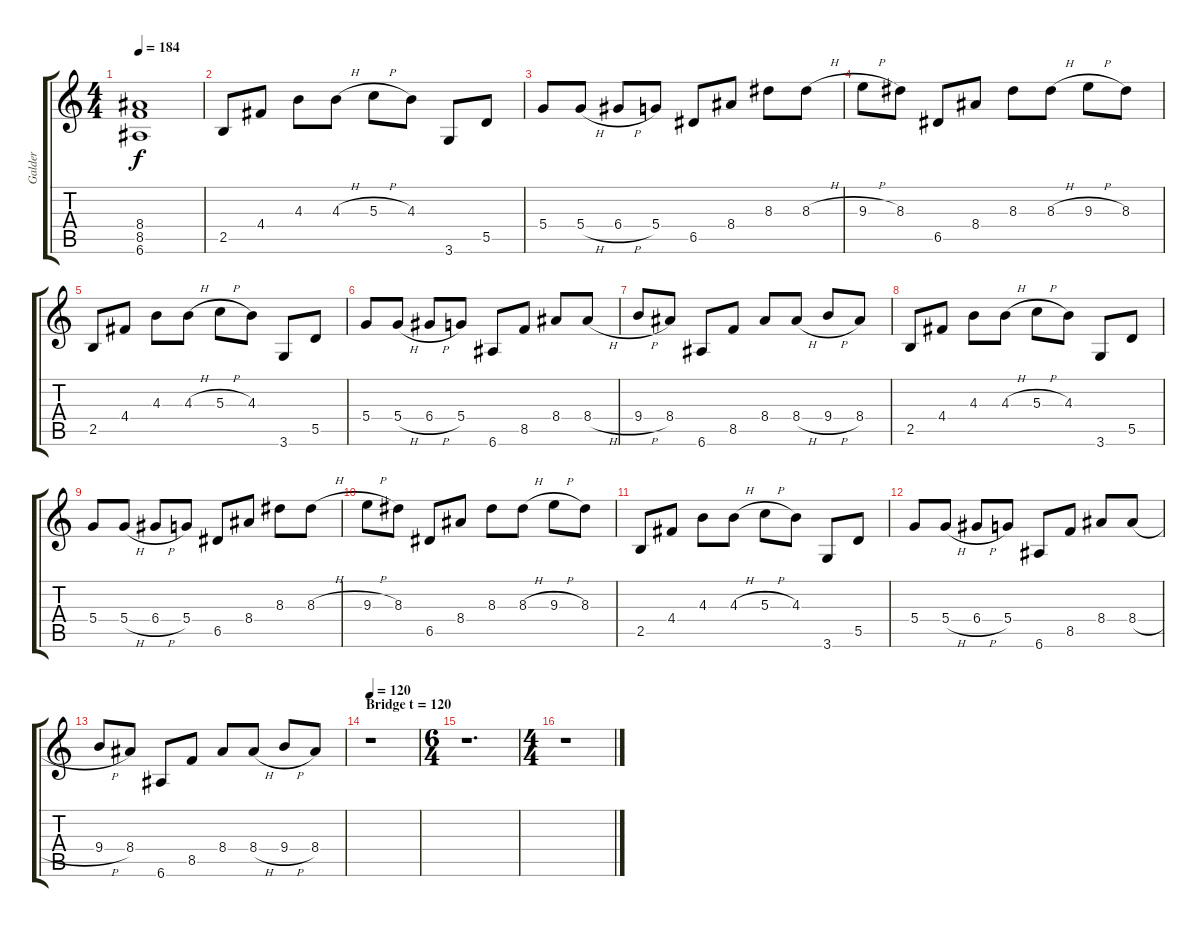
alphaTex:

\track ("Galder" "Galder") {instrument distortionguitar}
\staff {score tabs}
\tuning (E4 B3 G3 D3 A2 E2) {hide}
\ts (4 4)
\tempo 184
\clef g2
\ks c
(8.4{t} 8.5{t} 6.6{t}).1{dy f} |
2.5.8 4.4.8 4.3.8 4.3{h}.8 5.3{h}.8 4.3.8 3.6.8 5.5.8 |
5.4.8 5.4{h}.8 6.4{h}.8 5.4.8 6.5.8 8.4.8 8.3.8 8.3{h}.8 |
9.3{h}.8 8.3.8 6.5.8 8.4.8 8.3.8 8.3{h}.8 9.3{h}.8 8.3.8 |
2.5.8 4.4.8 4.3.8 4.3{h}.8 5.3{h}.8 4.3.8 3.6.8 5.5.8 |
5.4.8 5.4{h}.8 6.4{h}.8 5.4.8 6.6.8 8.5.8 8.4.8 8.4{h}.8 |
9.4{h}.8 8.4.8 6.6.8 8.5.8 8.4.8 8.4{h}.8 9.4{h}.8 8.4.8 |
2.5.8 4.4.8 4.3.8 4.3{h}.8 5.3{h}.8 4.3.8 3.6.8 5.5.8 |
5.4.8 5.4{h}.8 6.4{h}.8 5.4.8 6.5.8 8.4.8 8.3.8 8.3{h}.8 |
9.3{h}.8 8.3.8 6.5.8 8.4.8 8.3.8 8.3{h}.8 9.3{h}.8 8.3.8 |
2.5.8 4.4.8 4.3.8 4.3{h}.8 5.3{h}.8 4.3.8 3.6.8 5.5.8 |
5.4.8 5.4{h}.8 6.4{h}.8 5.4.8 6.6.8 8.5.8 8.4.8 8.4{h}.8 |
9.4{h}.8 8.4.8 6.6.8 8.5.8 8.4.8 8.4{h}.8 9.4{h}.8 8.4.8 |
\section ("" "Bridge t = 120")
\tempo 120
r.1 |
\ts (6 4)
r.1{d} |
\ts (4 4)
r.1
